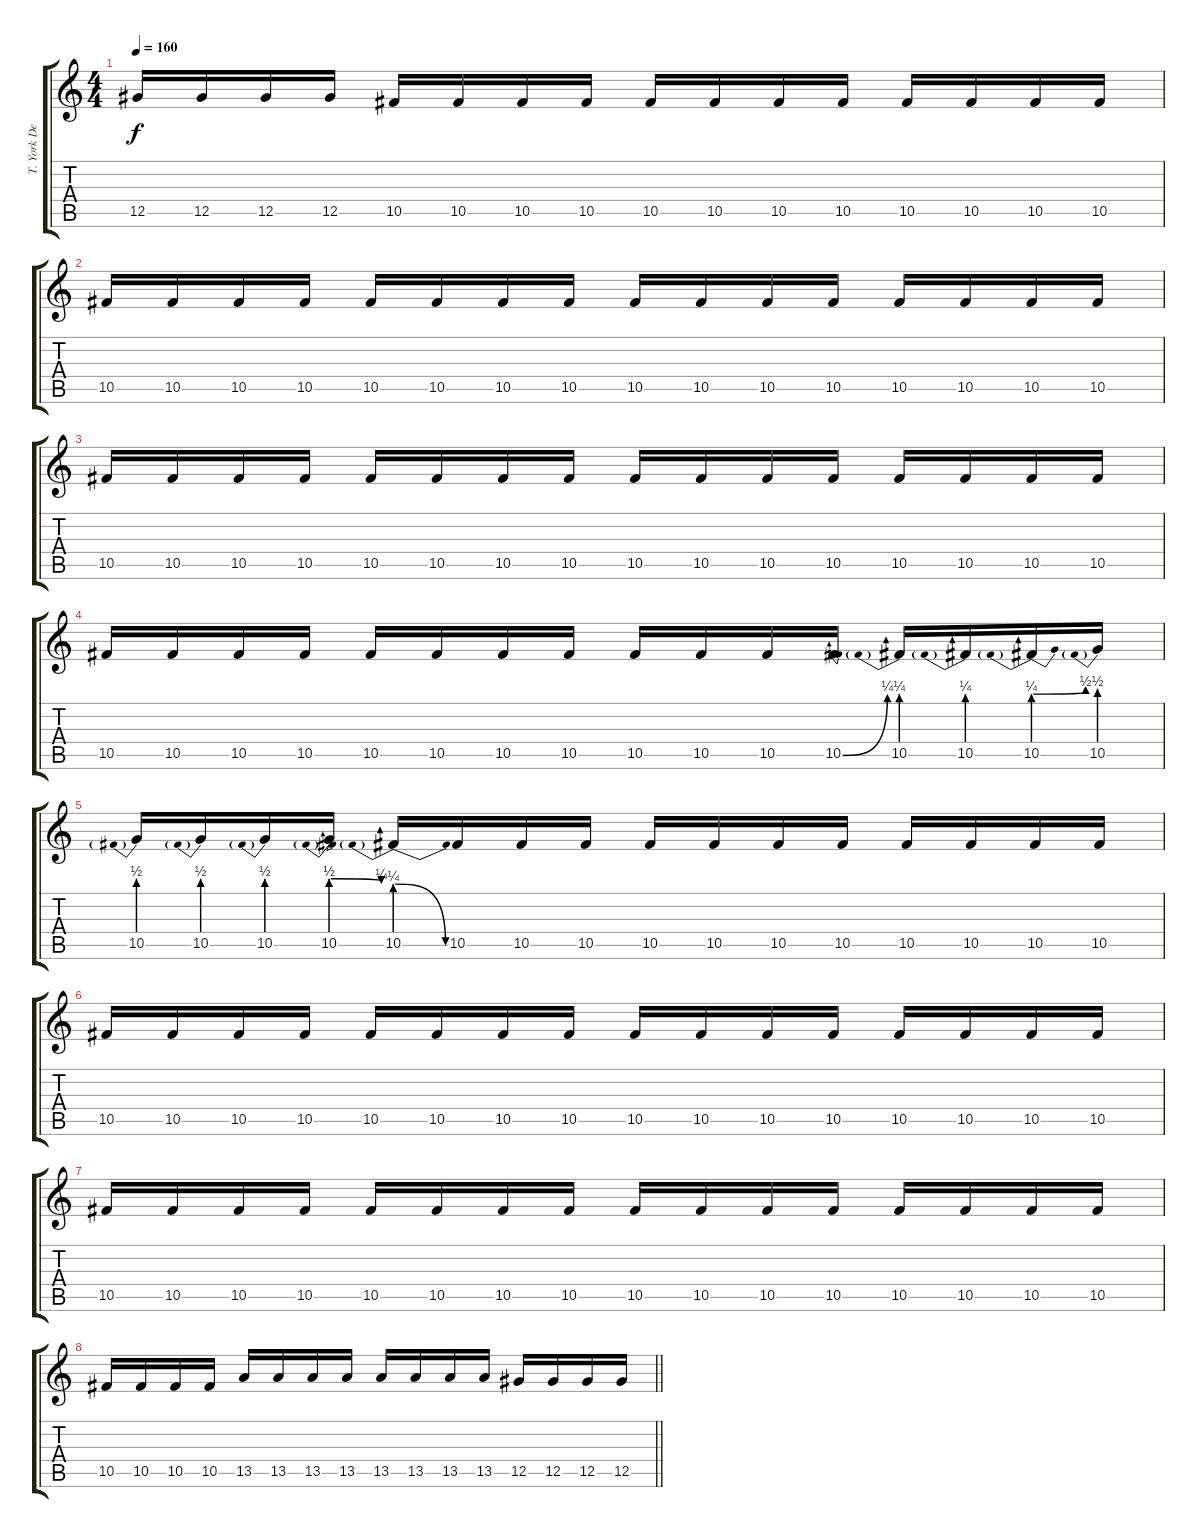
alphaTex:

\track ("T. York Delay" "T. York De") {instrument distortionguitar}
\staff {score tabs}
\tuning (Eb4 Bb3 Gb3 Db3 Ab2 Db2) {hide}
\ts (4 4)
\tempo 160
\clef g2
\ks c
12.5.16{dy f} 12.5.16 12.5.16 12.5.16 10.5.16 10.5.16 10.5.16 10.5.16 10.5.16 10.5.16 10.5.16 10.5.16 10.5.16 10.5.16 10.5.16 10.5.16 |
10.5.16 10.5.16 10.5.16 10.5.16 10.5.16 10.5.16 10.5.16 10.5.16 10.5.16 10.5.16 10.5.16 10.5.16 10.5.16 10.5.16 10.5.16 10.5.16 |
10.5.16 10.5.16 10.5.16 10.5.16 10.5.16 10.5.16 10.5.16 10.5.16 10.5.16 10.5.16 10.5.16 10.5.16 10.5.16 10.5.16 10.5.16 10.5.16 |
10.5.16 10.5.16 10.5.16 10.5.16 10.5.16 10.5.16 10.5.16 10.5.16 10.5.16 10.5.16 10.5.16 10.5{be (bend 0 0 60 1)}.16 10.5{be (prebend 0 1 60 1)}.16 10.5{be (prebend 0 1 60 1)}.16 10.5{be (prebendbend 0 1 60 2)}.16 10.5{be (prebend 0 2 60 2)}.16 |
10.5{be (prebend 0 2 60 2)}.16 10.5{be (prebend 0 2 60 2)}.16 10.5{be (prebend 0 2 60 2)}.16 10.5{be (prebendrelease 0 2 60 1)}.16 10.5{be (prebendrelease 0 1 60 0)}.16 10.5.16 10.5.16 10.5.16 10.5.16 10.5.16 10.5.16 10.5.16 10.5.16 10.5.16 10.5.16 10.5.16 |
10.5.16 10.5.16 10.5.16 10.5.16 10.5.16 10.5.16 10.5.16 10.5.16 10.5.16 10.5.16 10.5.16 10.5.16 10.5.16 10.5.16 10.5.16 10.5.16 |
10.5.16 10.5.16 10.5.16 10.5.16 10.5.16 10.5.16 10.5.16 10.5.16 10.5.16 10.5.16 10.5.16 10.5.16 10.5.16 10.5.16 10.5.16 10.5.16 |
\barLineRight lightlight
10.5.16 10.5.16 10.5.16 10.5.16 13.5.16 13.5.16 13.5.16 13.5.16 13.5.16 13.5.16 13.5.16 13.5.16 12.5.16 12.5.16 12.5.16 12.5.16
